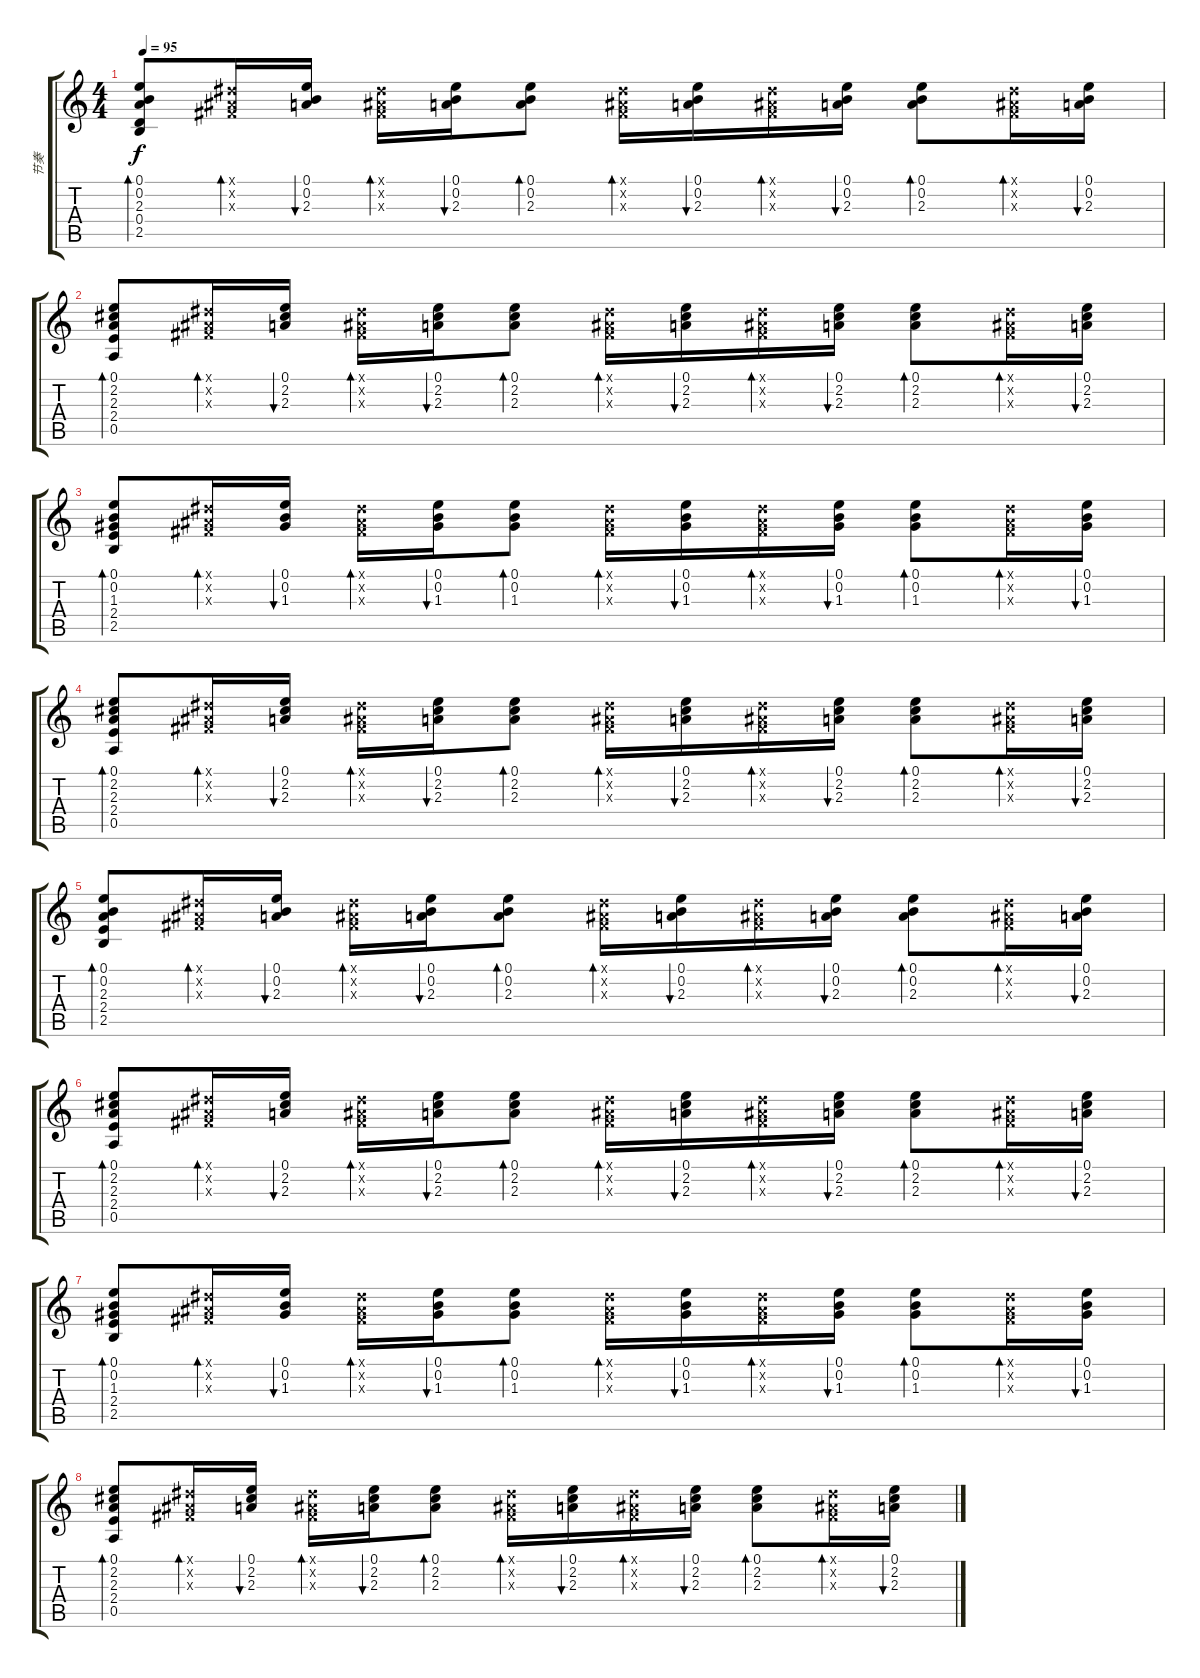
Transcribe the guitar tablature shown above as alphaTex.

\track ("节奏" "节奏") {instrument acousticguitarnylon}
\staff {score tabs}
\tuning (E4 B3 G3 D3 A2 E2) {hide}
\ts (4 4)
\tempo 95
\clef g2
\ks c
(0.1 0.2 2.3 0.4 2.5).8{bd 30 dy f} (-1.1{x} -1.2{x} -1.3{x}).16{bd 30} (0.1 0.2 2.3).16{bu 30} (-1.1{x} -1.2{x} -1.3{x}).16{bd 30} (0.1 0.2 2.3).16{bu 30} (0.1 0.2 2.3).8{bd 30} (-1.1{x} -1.2{x} -1.3{x}).16{bd 30} (0.1 0.2 2.3).16{bu 30} (-1.1{x} -1.2{x} -1.3{x}).16{bd 30} (0.1 0.2 2.3).16{bu 30} (0.1 0.2 2.3).8{bd 30} (-1.1{x} -1.2{x} -1.3{x}).16{bd 30} (0.1 0.2 2.3).16{bu 30} |
(0.1 2.2 2.3 2.4 0.5).8{bd 30} (-1.1{x} -1.2{x} -1.3{x}).16{bd 30} (0.1 2.2 2.3).16{bu 30} (-1.1{x} -1.2{x} -1.3{x}).16{bd 30} (0.1 2.2 2.3).16{bu 30} (0.1 2.2 2.3).8{bd 30} (-1.1{x} -1.2{x} -1.3{x}).16{bd 30} (0.1 2.2 2.3).16{bu 30} (-1.1{x} -1.2{x} -1.3{x}).16{bd 30} (0.1 2.2 2.3).16{bu 30} (0.1 2.2 2.3).8{bd 30} (-1.1{x} -1.2{x} -1.3{x}).16{bd 30} (0.1 2.2 2.3).16{bu 30} |
(0.1 0.2 1.3 2.4 2.5).8{bd 30} (-1.1{x} -1.2{x} -1.3{x}).16{bd 30} (0.1 0.2 1.3).16{bu 30} (-1.1{x} -1.2{x} -1.3{x}).16{bd 30} (0.1 0.2 1.3).16{bu 30} (0.1 0.2 1.3).8{bd 30} (-1.1{x} -1.2{x} -1.3{x}).16{bd 30} (0.1 0.2 1.3).16{bu 30} (-1.1{x} -1.2{x} -1.3{x}).16{bd 30} (0.1 0.2 1.3).16{bu 30} (0.1 0.2 1.3).8{bd 30} (-1.1{x} -1.2{x} -1.3{x}).16{bd 30} (0.1 0.2 1.3).16{bu 30} |
(0.1 2.2 2.3 2.4 0.5).8{bd 30} (-1.1{x} -1.2{x} -1.3{x}).16{bd 30} (0.1 2.2 2.3).16{bu 30} (-1.1{x} -1.2{x} -1.3{x}).16{bd 30} (0.1 2.2 2.3).16{bu 30} (0.1 2.2 2.3).8{bd 30} (-1.1{x} -1.2{x} -1.3{x}).16{bd 30} (0.1 2.2 2.3).16{bu 30} (-1.1{x} -1.2{x} -1.3{x}).16{bd 30} (0.1 2.2 2.3).16{bu 30} (0.1 2.2 2.3).8{bd 30} (-1.1{x} -1.2{x} -1.3{x}).16{bd 30} (0.1 2.2 2.3).16{bu 30} |
(0.1 0.2 2.3 2.4 2.5).8{bd 30} (-1.1{x} -1.2{x} -1.3{x}).16{bd 30} (0.1 0.2 2.3).16{bu 30} (-1.1{x} -1.2{x} -1.3{x}).16{bd 30} (0.1 0.2 2.3).16{bu 30} (0.1 0.2 2.3).8{bd 30} (-1.1{x} -1.2{x} -1.3{x}).16{bd 30} (0.1 0.2 2.3).16{bu 30} (-1.1{x} -1.2{x} -1.3{x}).16{bd 30} (0.1 0.2 2.3).16{bu 30} (0.1 0.2 2.3).8{bd 30} (-1.1{x} -1.2{x} -1.3{x}).16{bd 30} (0.1 0.2 2.3).16{bu 30} |
(0.1 2.2 2.3 2.4 0.5).8{bd 30} (-1.1{x} -1.2{x} -1.3{x}).16{bd 30} (0.1 2.2 2.3).16{bu 30} (-1.1{x} -1.2{x} -1.3{x}).16{bd 30} (0.1 2.2 2.3).16{bu 30} (0.1 2.2 2.3).8{bd 30} (-1.1{x} -1.2{x} -1.3{x}).16{bd 30} (0.1 2.2 2.3).16{bu 30} (-1.1{x} -1.2{x} -1.3{x}).16{bd 30} (0.1 2.2 2.3).16{bu 30} (0.1 2.2 2.3).8{bd 30} (-1.1{x} -1.2{x} -1.3{x}).16{bd 30} (0.1 2.2 2.3).16{bu 30} |
(0.1 0.2 1.3 2.4 2.5).8{bd 30} (-1.1{x} -1.2{x} -1.3{x}).16{bd 30} (0.1 0.2 1.3).16{bu 30} (-1.1{x} -1.2{x} -1.3{x}).16{bd 30} (0.1 0.2 1.3).16{bu 30} (0.1 0.2 1.3).8{bd 30} (-1.1{x} -1.2{x} -1.3{x}).16{bd 30} (0.1 0.2 1.3).16{bu 30} (-1.1{x} -1.2{x} -1.3{x}).16{bd 30} (0.1 0.2 1.3).16{bu 30} (0.1 0.2 1.3).8{bd 30} (-1.1{x} -1.2{x} -1.3{x}).16{bd 30} (0.1 0.2 1.3).16{bu 30} |
(0.1 2.2 2.3 2.4 0.5).8{bd 30} (-1.1{x} -1.2{x} -1.3{x}).16{bd 30} (0.1 2.2 2.3).16{bu 30} (-1.1{x} -1.2{x} -1.3{x}).16{bd 30} (0.1 2.2 2.3).16{bu 30} (0.1 2.2 2.3).8{bd 30} (-1.1{x} -1.2{x} -1.3{x}).16{bd 30} (0.1 2.2 2.3).16{bu 30} (-1.1{x} -1.2{x} -1.3{x}).16{bd 30} (0.1 2.2 2.3).16{bu 30} (0.1 2.2 2.3).8{bd 30} (-1.1{x} -1.2{x} -1.3{x}).16{bd 30} (0.1 2.2 2.3).16{bu 30}
